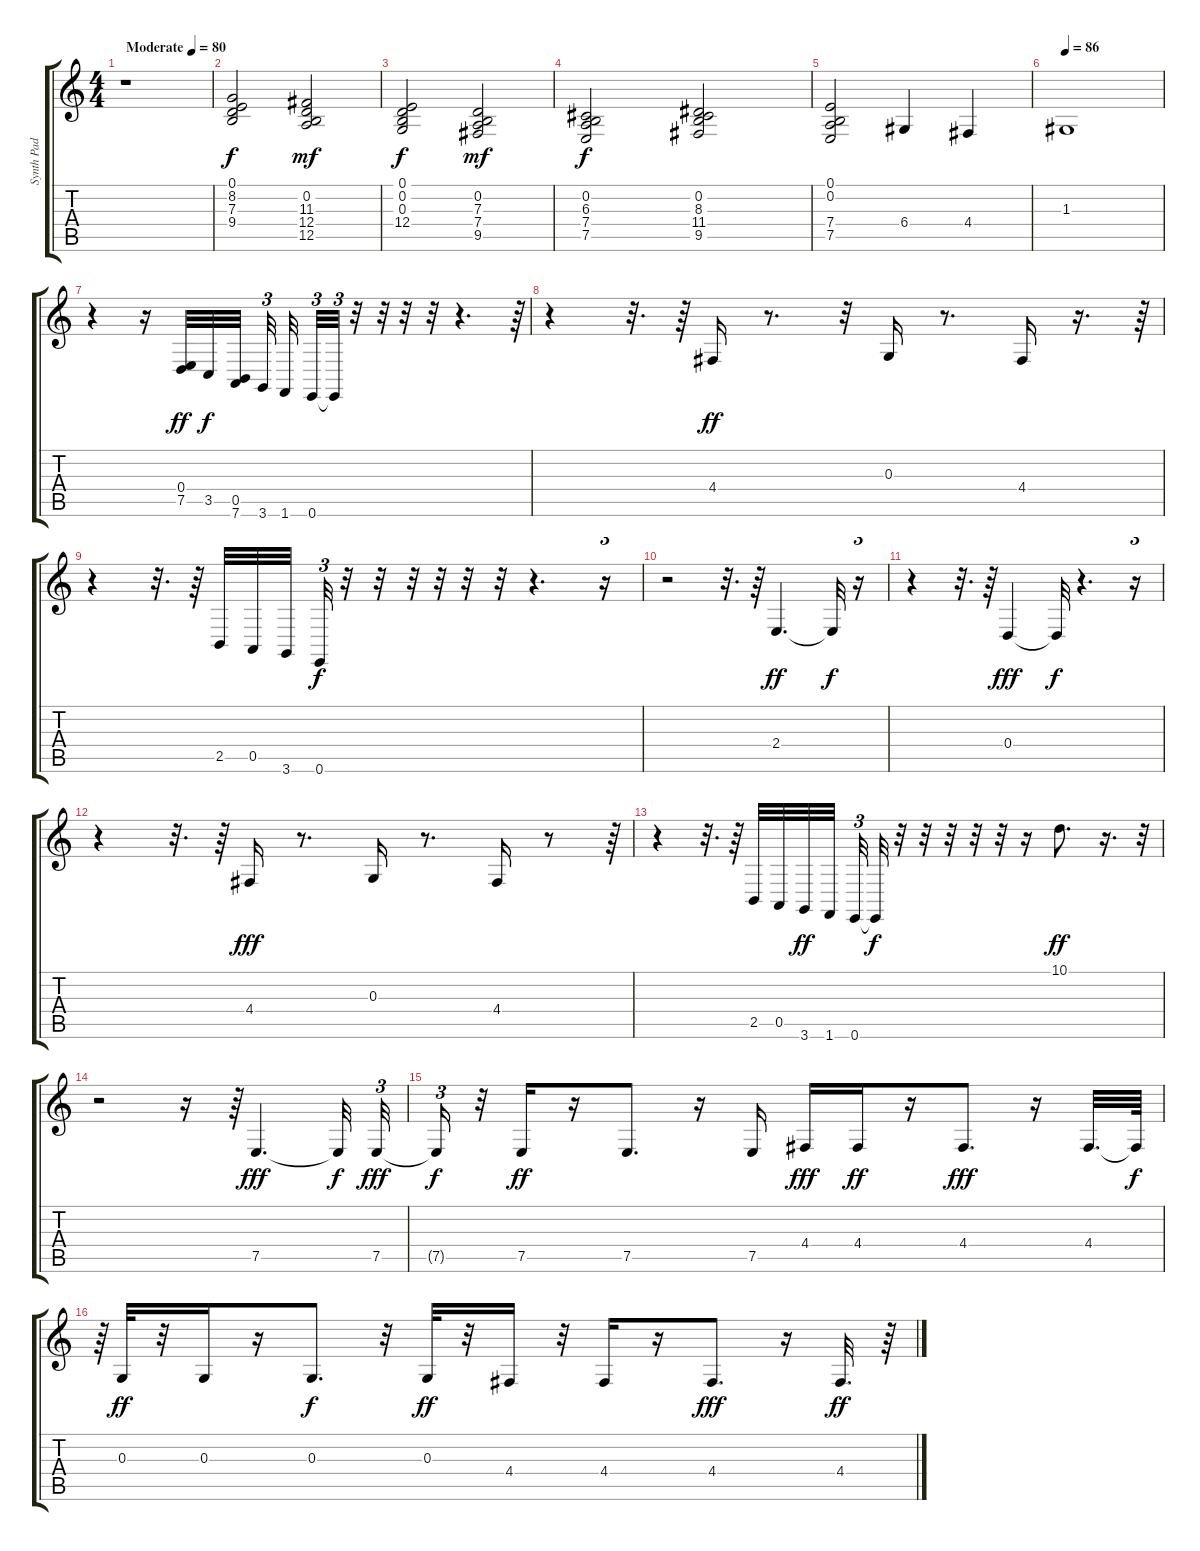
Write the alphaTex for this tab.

\track ("Synth Pad" "Synth Pad") {instrument pad3polysynth}
\staff {score tabs}
\tuning (E4 B3 G3 D3 A2 E2) {hide}
\ts (4 4)
\tempo (80 "Moderate")
\clef g2
\ks c
r.1{dy f instrument pad3polysynth} |
(0.1 8.2 7.3 9.4).2 (0.2 11.3 12.4 12.5).2{dy mf} |
(0.1 0.2 0.3 12.4).2{dy f} (0.2 7.3 7.4 9.5).2{dy mf} |
(0.2 6.3 7.4 7.5).2{dy f} (0.2 8.3 11.4 9.5).2 |
(0.1 0.2 7.4 7.5).2 6.4.4 4.4.4 |
\tempo 86
1.3.1 |
r.4 r.16 (0.4 7.5).32{dy ff} 3.5.32{dy f} (0.5 7.6).32 3.6.32{tu (3 2)} 1.6.32 0.6.32{tu (3 2)} 0.6{t}.32{tu (3 2)} r.32 r.32{tu (3 2)} r.32 r.32 r.4{d} r.64{tu (3 2)} |
r.4 r.32{d} r.64 4.4.16{dy ff} r.8{d} r.32 0.3.16 r.8{d} 4.4.16 r.16{d} r.64{tu (3 2)} |
r.4 r.32{d} r.64 2.5.32 0.5.32 3.6.32 0.6.32{tu (3 2) dy f} r.32 r.32 r.32{tu (3 2)} r.32{tu (3 2)} r.32 r.32 r.4{d} r.16{tu (3 2)} |
r.2 r.32{d} r.64 2.4.4{d dy ff} 2.4{t}.32{dy f} r.16{tu (3 2)} |
r.4 r.32{d} r.64 0.4.4{dy fff} 0.4{t}.32{dy f} r.4{d} r.16{tu (3 2)} |
r.4 r.32{d} r.64 4.4.16{dy fff} r.8{d} 0.3.16 r.8{d} 4.4.16 r.8 r.64{tu (3 2)} |
r.4 r.32{d} r.64 2.5.32 0.5.32 3.6.32{dy ff} 1.6.32 0.6.32{tu (3 2)} 0.6{t}.32{dy f} r.32 r.32 r.32 r.32 r.32 r.16 10.1.8{d dy ff} r.16{d} r.32{tu (3 2)} |
r.2 r.16 r.64{tu (3 2)} 7.5.4{d dy fff} 7.5{t}.32{dy f} 7.5.32{tu (3 2) dy fff} |
7.5{t}.16{tu (3 2) dy f} r.32 7.5.16{dy ff} r.16 7.5.8{d} r.16 7.5.16 4.4.16{dy fff} 4.4.16{dy ff} r.16 4.4.8{d dy fff} r.16 4.4.32{d} 4.4{t}.64{dy f} |
r.64{tu (3 2)} 0.3.32{dy ff} r.32 0.3.16 r.16 0.3.8{d dy f} r.32 0.3.32{dy ff} r.32 4.4.16 r.32 4.4.16 r.16 4.4.8{d dy fff} r.16 4.4.32{d dy ff} r.64
